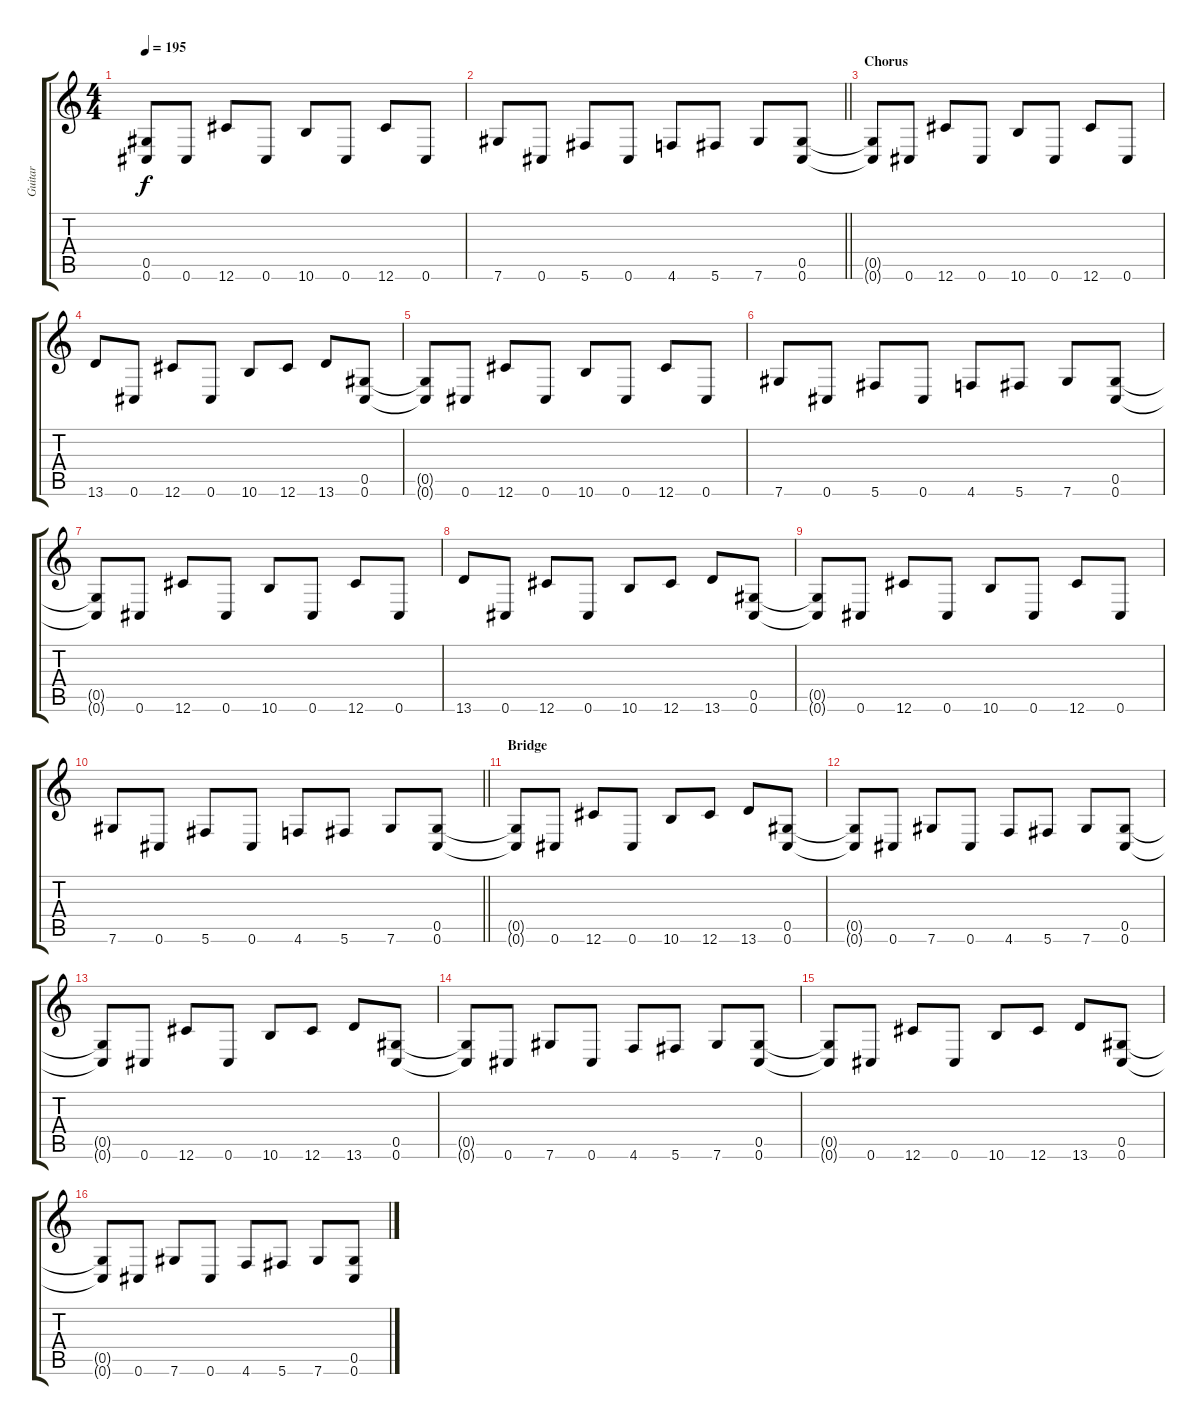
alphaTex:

\track ("Guitar" "Guitar") {instrument distortionguitar}
\staff {score tabs}
\tuning (Eb4 Bb3 Gb3 Db3 Ab2 Db2) {hide}
\ts (4 4)
\tempo 195
\clef g2
\ks c
(0.5{t} 0.6{t}).8{dy f} 0.6.8 12.6.8 0.6.8 10.6.8 0.6.8 12.6.8 0.6.8 |
\barLineRight lightlight
7.6.8 0.6.8 5.6.8 0.6.8 4.6.8 5.6.8 7.6.8 (0.5 0.6).8 |
\section ("" "Chorus")
(0.5{t} 0.6{t}).8 0.6.8 12.6.8 0.6.8 10.6.8 0.6.8 12.6.8 0.6.8 |
13.6.8 0.6.8 12.6.8 0.6.8 10.6.8 12.6.8 13.6.8 (0.5 0.6).8 |
(0.5{t} 0.6{t}).8 0.6.8 12.6.8 0.6.8 10.6.8 0.6.8 12.6.8 0.6.8 |
7.6.8 0.6.8 5.6.8 0.6.8 4.6.8 5.6.8 7.6.8 (0.5 0.6).8 |
(0.5{t} 0.6{t}).8 0.6.8 12.6.8 0.6.8 10.6.8 0.6.8 12.6.8 0.6.8 |
13.6.8 0.6.8 12.6.8 0.6.8 10.6.8 12.6.8 13.6.8 (0.5 0.6).8 |
(0.5{t} 0.6{t}).8 0.6.8 12.6.8 0.6.8 10.6.8 0.6.8 12.6.8 0.6.8 |
\barLineRight lightlight
7.6.8 0.6.8 5.6.8 0.6.8 4.6.8 5.6.8 7.6.8 (0.5 0.6).8 |
\section ("" "Bridge")
(0.5{t} 0.6{t}).8 0.6.8 12.6.8 0.6.8 10.6.8 12.6.8 13.6.8 (0.5 0.6).8 |
(0.5{t} 0.6{t}).8 0.6.8 7.6.8 0.6.8 4.6.8 5.6.8 7.6.8 (0.5 0.6).8 |
(0.5{t} 0.6{t}).8 0.6.8 12.6.8 0.6.8 10.6.8 12.6.8 13.6.8 (0.5 0.6).8 |
(0.5{t} 0.6{t}).8 0.6.8 7.6.8 0.6.8 4.6.8 5.6.8 7.6.8 (0.5 0.6).8 |
(0.5{t} 0.6{t}).8 0.6.8 12.6.8 0.6.8 10.6.8 12.6.8 13.6.8 (0.5 0.6).8 |
(0.5{t} 0.6{t}).8 0.6.8 7.6.8 0.6.8 4.6.8 5.6.8 7.6.8 (0.5 0.6).8
